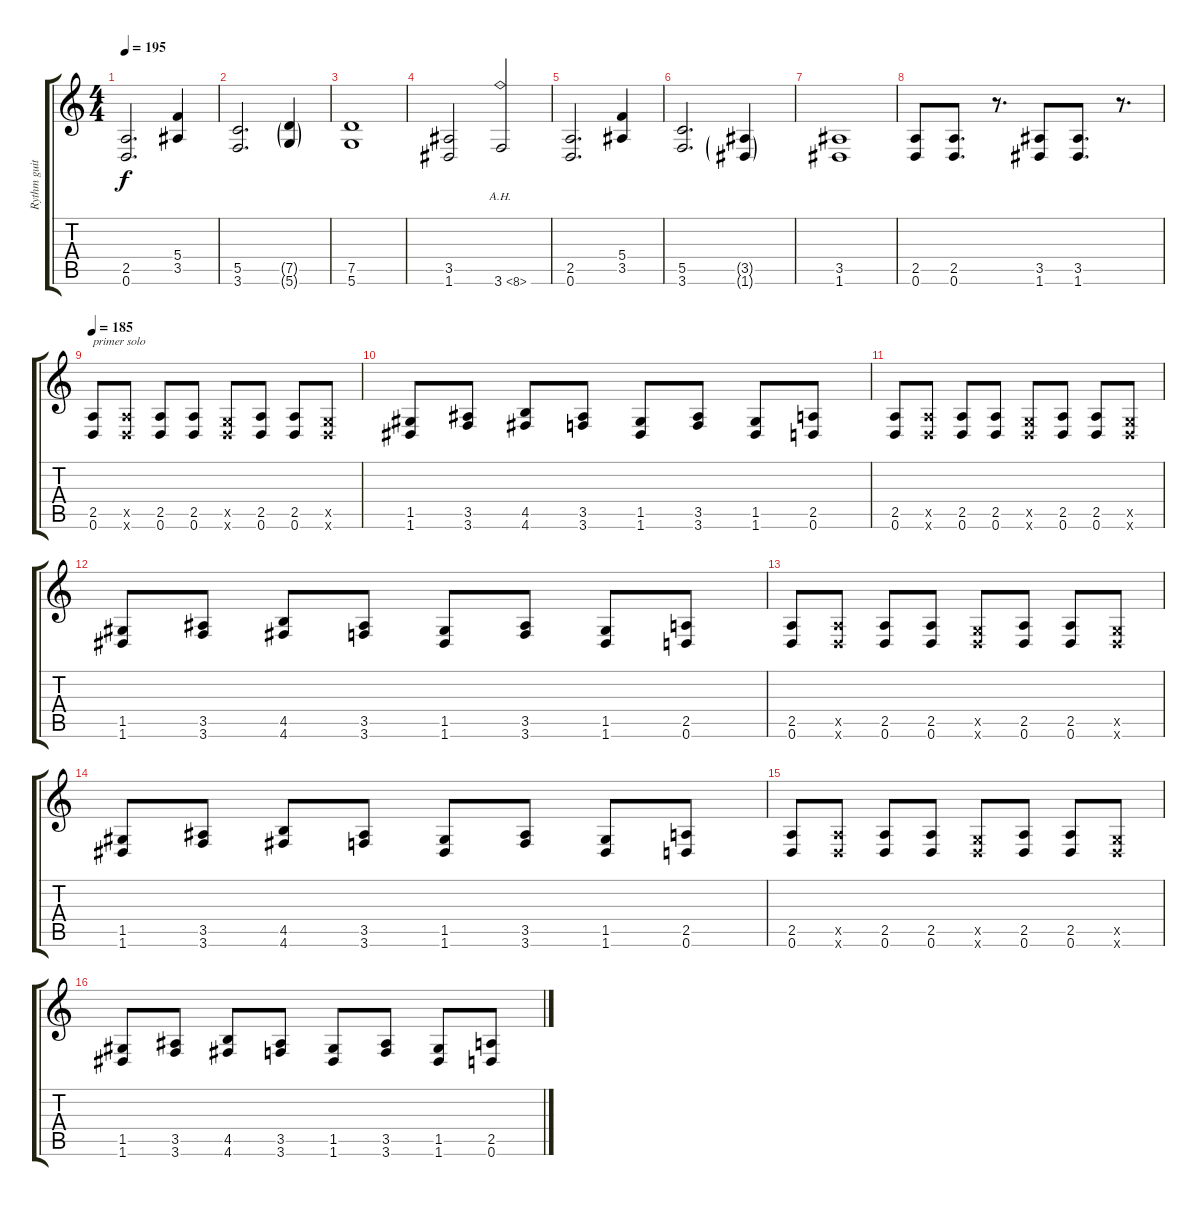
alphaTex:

\track ("Rythm guitar" "Rythm guit") {instrument distortionguitar}
\staff {score tabs}
\tuning (D4 A3 F3 C3 G2 D2) {hide}
\ts (4 4)
\tempo 195
\clef g2
\ks c
(2.5 0.6).2{d dy f} (5.4 3.5).4 |
(5.5 3.6).2{d} (7.5{g} 5.6{g}).4 |
(7.5 5.6).1 |
(3.5 1.6).2 3.6{ah 5}.2 |
(2.5 0.6).2{d} (5.4 3.5).4 |
(5.5 3.6).2{d} (3.5{g} 1.6{g}).4 |
(3.5 1.6).1 |
(2.5 0.6).8 (2.5 0.6).8{d} r.8{d} (3.5 1.6).8 (3.5 1.6).8{d} r.8{d} |
\tempo 185
(2.5 0.6).8{txt "primer solo"} (2.5{x} 0.6{x}).8 (2.5 0.6).8 (2.5 0.6).8 (0.5{x} 0.6{x}).8 (2.5 0.6).8 (2.5 0.6).8 (0.5{x} 0.6{x}).8 |
(1.5 1.6).8 (3.5 3.6).8 (4.5 4.6).8 (3.5 3.6).8 (1.5 1.6).8 (3.5 3.6).8 (1.5 1.6).8 (2.5 0.6).8 |
(2.5 0.6).8 (2.5{x} 0.6{x}).8 (2.5 0.6).8 (2.5 0.6).8 (0.5{x} 0.6{x}).8 (2.5 0.6).8 (2.5 0.6).8 (0.5{x} 0.6{x}).8 |
(1.5 1.6).8 (3.5 3.6).8 (4.5 4.6).8 (3.5 3.6).8 (1.5 1.6).8 (3.5 3.6).8 (1.5 1.6).8 (2.5 0.6).8 |
(2.5 0.6).8 (2.5{x} 0.6{x}).8 (2.5 0.6).8 (2.5 0.6).8 (0.5{x} 0.6{x}).8 (2.5 0.6).8 (2.5 0.6).8 (0.5{x} 0.6{x}).8 |
(1.5 1.6).8 (3.5 3.6).8 (4.5 4.6).8 (3.5 3.6).8 (1.5 1.6).8 (3.5 3.6).8 (1.5 1.6).8 (2.5 0.6).8 |
(2.5 0.6).8 (2.5{x} 0.6{x}).8 (2.5 0.6).8 (2.5 0.6).8 (0.5{x} 0.6{x}).8 (2.5 0.6).8 (2.5 0.6).8 (0.5{x} 0.6{x}).8 |
(1.5 1.6).8 (3.5 3.6).8 (4.5 4.6).8 (3.5 3.6).8 (1.5 1.6).8 (3.5 3.6).8 (1.5 1.6).8 (2.5 0.6).8
